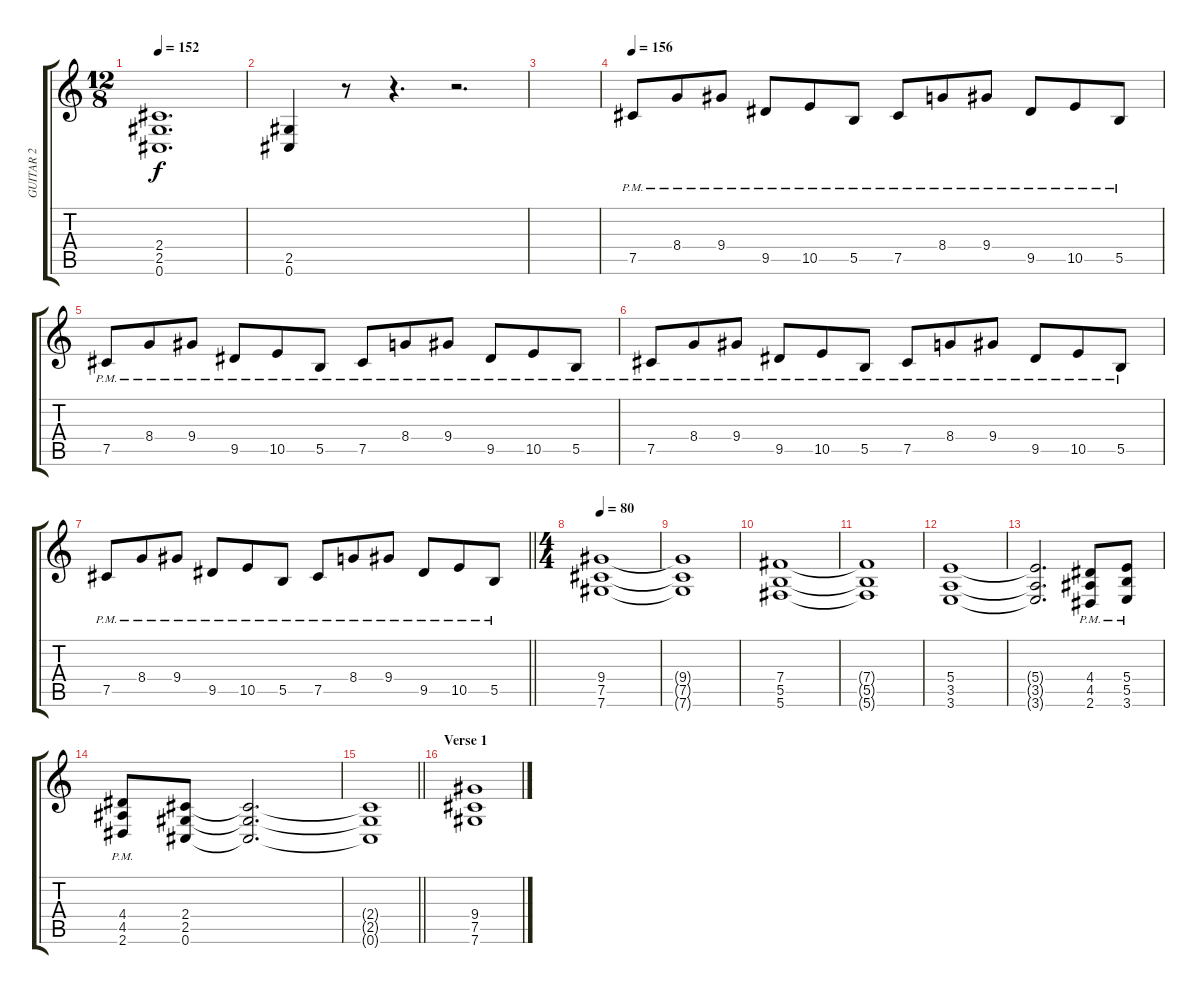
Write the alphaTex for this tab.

\track ("GUITAR 2" "GUITAR 2") {instrument overdrivenguitar}
\staff {score tabs}
\tuning (Db4 Ab3 E3 B2 Gb2 Db2) {hide}
\ts (12 8)
\tempo 152
\clef g2
\ks c
(2.4{t} 2.5{t} 0.6{t}).1{d dy f} |
(2.5 0.6).4 r.8 r.4{d} r.2{d} |
|
\tempo 156
7.5{pm}.8 8.4{pm}.8 9.4{pm}.8 9.5{pm}.8 10.5{pm}.8 5.5{pm}.8 7.5{pm}.8 8.4{pm}.8 9.4{pm}.8 9.5{pm}.8 10.5{pm}.8 5.5{pm}.8 |
7.5{pm}.8 8.4{pm}.8 9.4{pm}.8 9.5{pm}.8 10.5{pm}.8 5.5{pm}.8 7.5{pm}.8 8.4{pm}.8 9.4{pm}.8 9.5{pm}.8 10.5{pm}.8 5.5{pm}.8 |
7.5{pm}.8 8.4{pm}.8 9.4{pm}.8 9.5{pm}.8 10.5{pm}.8 5.5{pm}.8 7.5{pm}.8 8.4{pm}.8 9.4{pm}.8 9.5{pm}.8 10.5{pm}.8 5.5{pm}.8 |
\barLineRight lightlight
7.5{pm}.8 8.4{pm}.8 9.4{pm}.8 9.5{pm}.8 10.5{pm}.8 5.5{pm}.8 7.5{pm}.8 8.4{pm}.8 9.4{pm}.8 9.5{pm}.8 10.5{pm}.8 5.5{pm}.8 |
\ts (4 4)
\tempo 80
(9.4 7.5 7.6).1 |
(9.4{t} 7.5{t} 7.6{t}).1 |
(7.4 5.5 5.6).1 |
(7.4{t} 5.5{t} 5.6{t}).1 |
(5.4 3.5 3.6).1 |
(5.4{t} 3.5{t} 3.6{t}).2{d} (4.4{pm} 4.5{pm} 2.6{pm}).8 (5.4{pm} 5.5{pm} 3.6{pm}).8 |
(4.4{pm} 4.5{pm} 2.6{pm}).8 (2.4 2.5 0.6).8 (2.4{t} 2.5{t} 0.6{t}).2{d} |
\barLineRight lightlight
(2.4{t} 2.5{t} 0.6{t}).1 |
\section ("" "Verse 1")
(9.4 7.5 7.6).1
